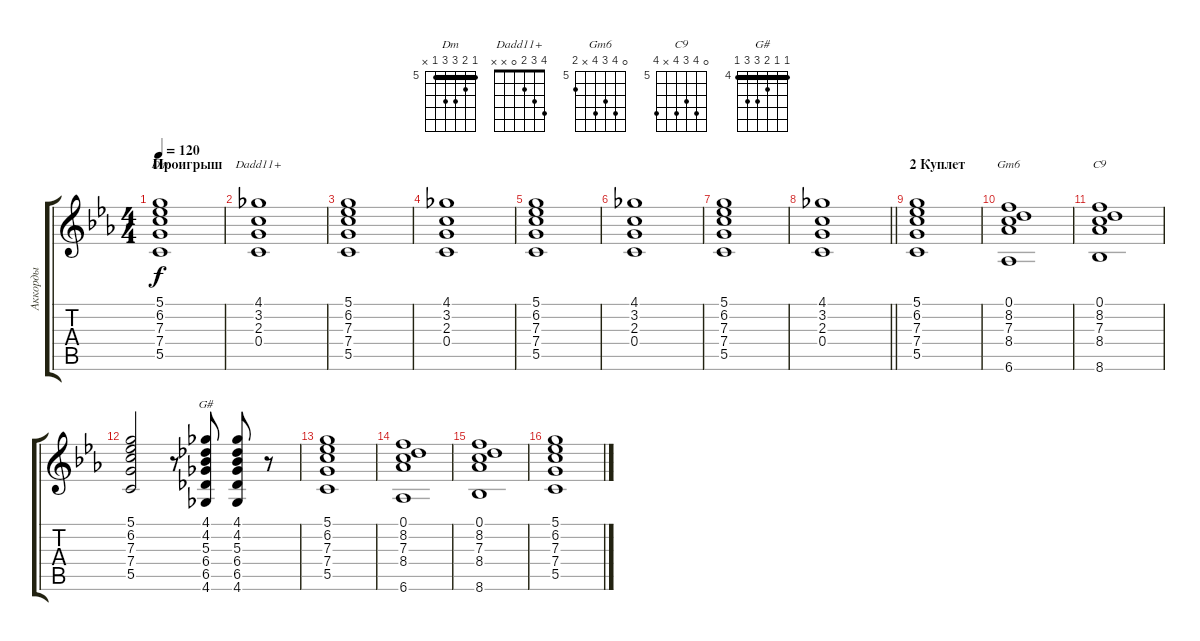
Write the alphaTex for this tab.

\track ("Аккорды" "Аккорды") {instrument electricguitarclean}
\staff {score tabs}
\tuning (D4 A3 F3 C3 G2 D2) {hide}
\chord ("Dm" 5 6 7 7 5 x) {firstfret 5 barre 5}
\chord ("Dadd11+" 4 3 2 0 x x)
\chord ("Gm6" 0 8 7 8 x 6) {firstfret 5}
\chord ("C9" 0 8 7 8 x 8) {firstfret 5}
\chord ("G#" 4 4 5 6 6 4) {firstfret 4 barre 4}
\ts (4 4)
\section ("" "Проигрыш")
\tempo 120
\clef g2
\ks cminor
(5.1 6.2 7.3 7.4 5.5).1{ch "Dm" dy f} |
(4.1 3.2 2.3 0.4).1{ch "Dadd11+"} |
(5.1 6.2 7.3 7.4 5.5).1 |
(4.1 3.2 2.3 0.4).1 |
(5.1 6.2 7.3 7.4 5.5).1 |
(4.1 3.2 2.3 0.4).1 |
(5.1 6.2 7.3 7.4 5.5).1 |
\barLineRight lightlight
(4.1 3.2 2.3 0.4).1 |
\section ("" "2 Куплет")
(5.1 6.2 7.3 7.4 5.5).1 |
(0.1 8.2 7.3 8.4 6.6).1{ch "Gm6"} |
(0.1 8.2 7.3 8.4 8.6).1{ch "C9"} |
(5.1 6.2 7.3 7.4 5.5).2 r.8 (4.1 4.2 5.3 6.4 6.5 4.6).8{ch "G#"} (4.1 4.2 5.3 6.4 6.5 4.6).8 r.8 |
(5.1 6.2 7.3 7.4 5.5).1 |
(0.1 8.2 7.3 8.4 6.6).1 |
(0.1 8.2 7.3 8.4 8.6).1 |
(5.1 6.2 7.3 7.4 5.5).1
